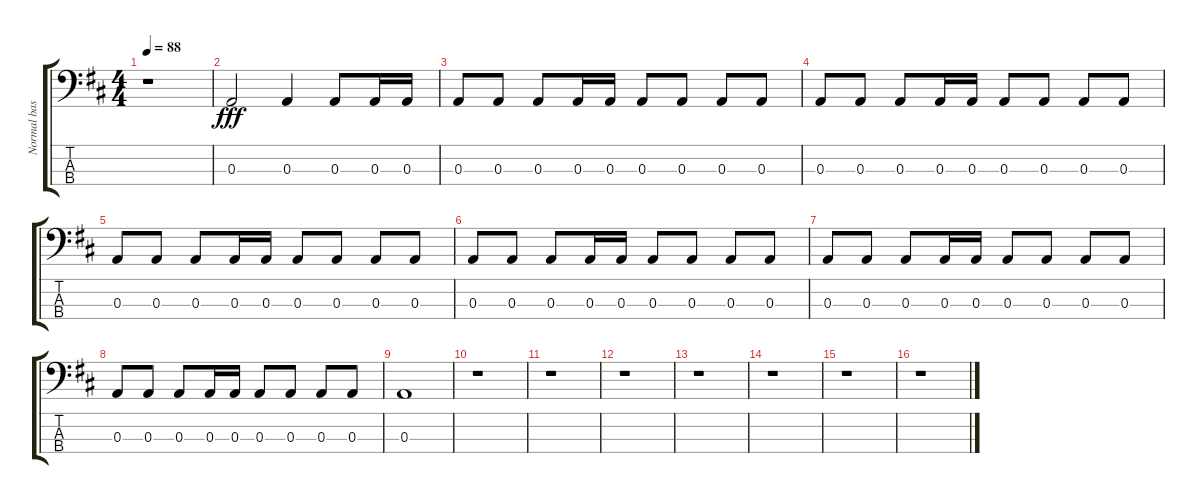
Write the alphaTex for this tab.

\track ("Normal bass (Noel Redding)" "Normal bas") {instrument electricbassfinger}
\staff {score tabs}
\tuning (G2 D2 A1 E1) {hide}
\ts (4 4)
\tempo 88
\clef f4
\ks d
r.1{dy f} |
0.3.2{dy fff} 0.3.4 0.3.8 0.3.16 0.3.16 |
0.3.8 0.3.8 0.3.8 0.3.16 0.3.16 0.3.8 0.3.8 0.3.8 0.3.8 |
0.3.8 0.3.8 0.3.8 0.3.16 0.3.16 0.3.8 0.3.8 0.3.8 0.3.8 |
0.3.8 0.3.8 0.3.8 0.3.16 0.3.16 0.3.8 0.3.8 0.3.8 0.3.8 |
0.3.8 0.3.8 0.3.8 0.3.16 0.3.16 0.3.8 0.3.8 0.3.8 0.3.8 |
0.3.8 0.3.8 0.3.8 0.3.16 0.3.16 0.3.8 0.3.8 0.3.8 0.3.8 |
0.3.8 0.3.8 0.3.8 0.3.16 0.3.16 0.3.8 0.3.8 0.3.8 0.3.8 |
0.3.1 |
r.1 |
r.1 |
r.1 |
r.1 |
r.1 |
r.1 |
r.1
